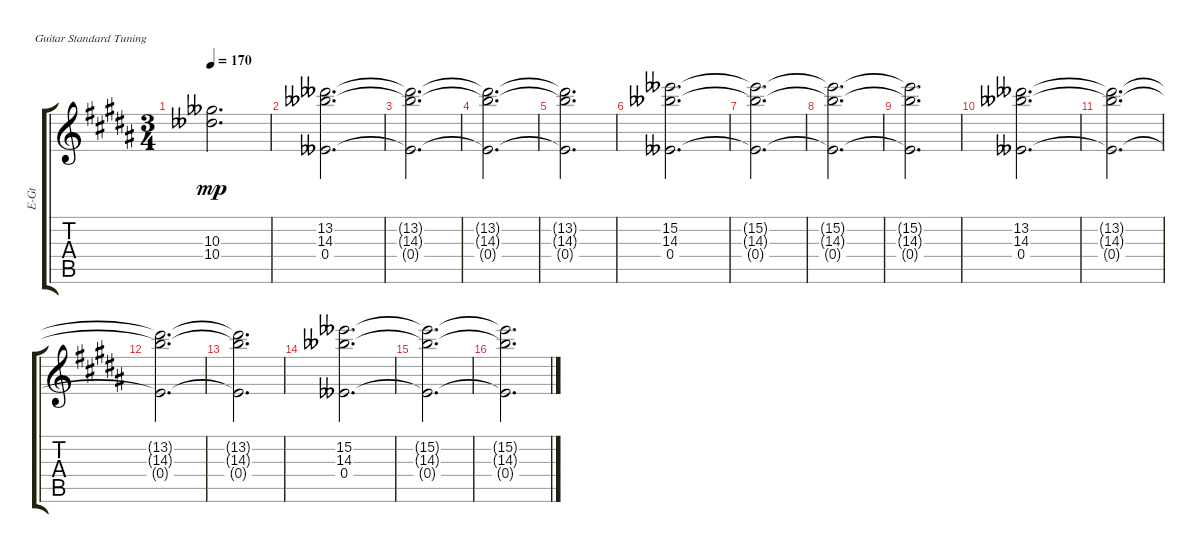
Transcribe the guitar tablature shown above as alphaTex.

\defaultSystemsLayout 4
\bracketExtendMode groupsimilarinstruments
\otherSystemsTrackNameOrientation horizontal
\track ("Electric Guitar" "E-Gt") {instrument electricguitarclean}
\staff {score tabs}
\tuning (E4 B3 G3 D3 A2 E2)
\ts (3 4)
\tempo 170
\clef g2
\ks b
(10.4{t acc bb} 10.3{t acc bb}).2{d dy mp beam Down} |
(14.3{acc bb} 0.4{acc bb} 13.2{acc bb}).2{d beam Down} |
(0.4{t acc bb} 14.3{t acc bb} 13.2{t acc bb}).2{d beam Down} |
(14.3{t acc bb} 0.4{t acc bb} 13.2{t acc bb}).2{d beam Down} |
(0.4{t acc bb} 14.3{t acc bb} 13.2{t acc bb}).2{d beam Down} |
(14.3{acc bb} 0.4{acc bb} 15.2{acc bb}).2{d beam Down} |
(0.4{t acc bb} 14.3{t acc bb} 15.2{t acc bb}).2{d beam Down} |
(14.3{t acc bb} 0.4{t acc bb} 15.2{t acc bb}).2{d beam Down} |
(0.4{t acc bb} 14.3{t acc bb} 15.2{t acc bb}).2{d beam Down} |
(14.3{acc bb} 0.4{acc bb} 13.2{acc bb}).2{d beam Down} |
(0.4{t acc bb} 14.3{t acc bb} 13.2{t acc bb}).2{d beam Down} |
(14.3{t acc bb} 0.4{t acc bb} 13.2{t acc bb}).2{d beam Down} |
(0.4{t acc bb} 14.3{t acc bb} 13.2{t acc bb}).2{d beam Down} |
(14.3{acc bb} 0.4{acc bb} 15.2{acc bb}).2{d beam Down} |
(0.4{t acc bb} 14.3{t acc bb} 15.2{t acc bb}).2{d beam Down} |
(14.3{t acc bb} 0.4{t acc bb} 15.2{t acc bb}).2{d beam Down}
